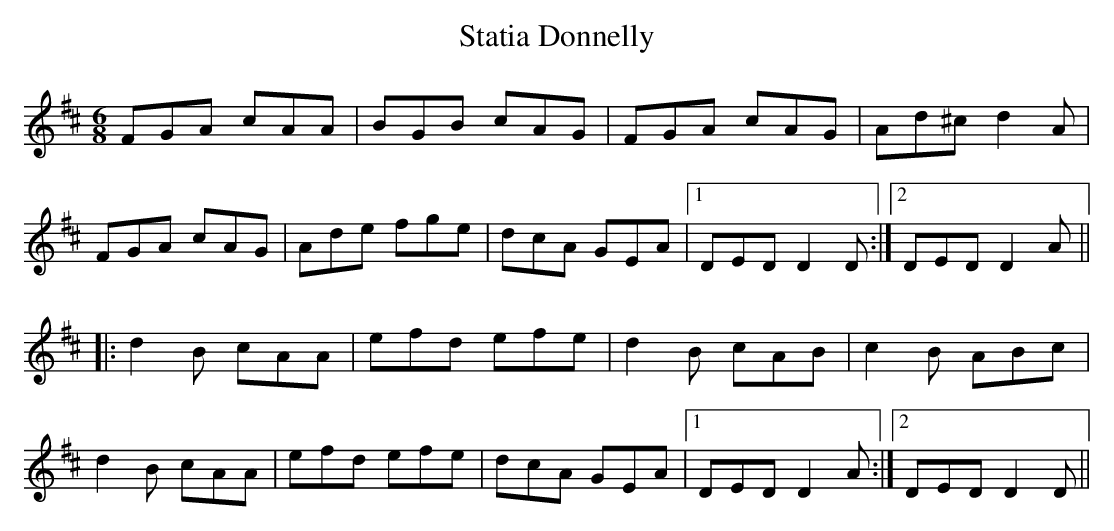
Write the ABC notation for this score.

X:1
T:Statia Donnelly
M:6/8
L:1/8
K:D
FGA cAA|BGB cAG|FGA cAG|Ad^c d2A|
FGA cAG|Ade fge|dcA GEA|1 DED D2D:|2 DED D2A||
|:d2B cAA|efd efe|d2B cAB|c2B ABc|
d2B cAA|efd efe|dcA GEA|1 DED D2A:|2 DED D2D||
